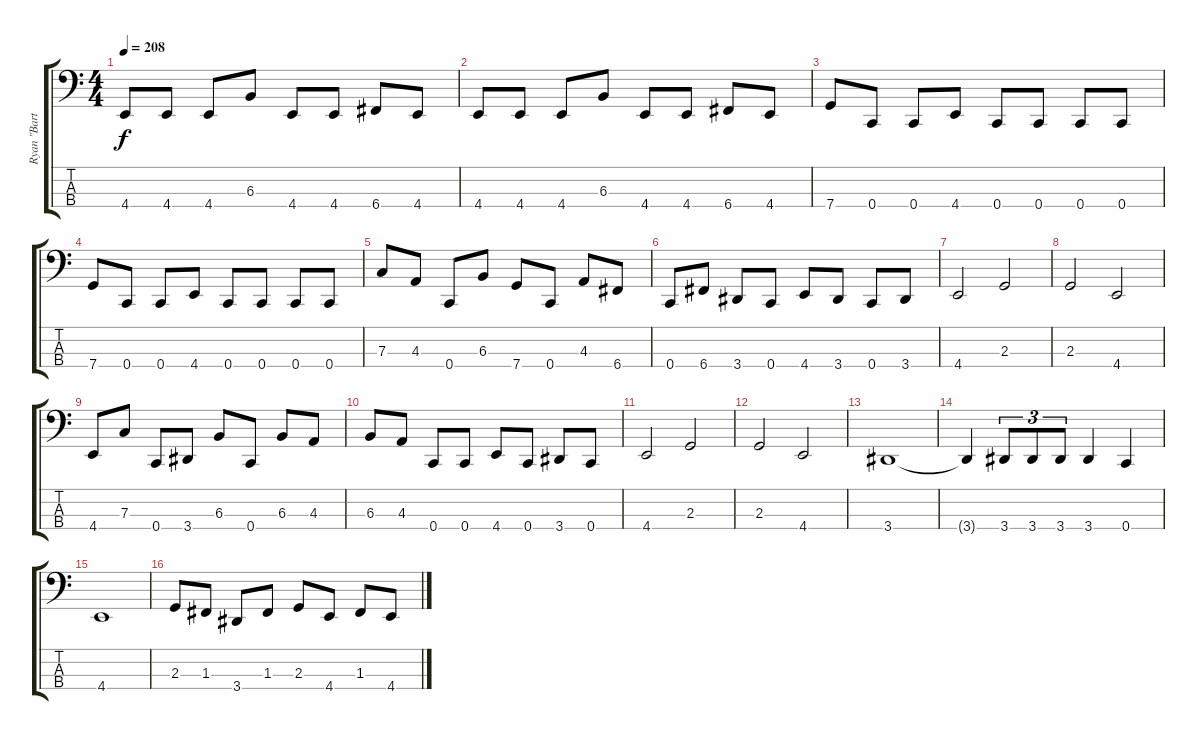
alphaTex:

\track ("Ryan \"Bart\" Williams [Bass (Since 2007)]" "Ryan \"Bart") {instrument electricbassfinger}
\staff {score tabs}
\tuning (Eb2 Bb1 F1 C1) {hide}
\ts (4 4)
\tempo 208
\clef f4
\ks c
4.4.8{dy f} 4.4.8 4.4.8 6.3.8 4.4.8 4.4.8 6.4.8 4.4.8 |
4.4.8 4.4.8 4.4.8 6.3.8 4.4.8 4.4.8 6.4.8 4.4.8 |
7.4.8 0.4.8 0.4.8 4.4.8 0.4.8 0.4.8 0.4.8 0.4.8 |
7.4.8 0.4.8 0.4.8 4.4.8 0.4.8 0.4.8 0.4.8 0.4.8 |
7.3.8 4.3.8 0.4.8 6.3.8 7.4.8 0.4.8 4.3.8 6.4.8 |
0.4.8 6.4.8 3.4.8 0.4.8 4.4.8 3.4.8 0.4.8 3.4.8 |
4.4.2 2.3.2 |
2.3.2 4.4.2 |
4.4.8 7.3.8 0.4.8 3.4.8 6.3.8 0.4.8 6.3.8 4.3.8 |
6.3.8 4.3.8 0.4.8 0.4.8 4.4.8 0.4.8 3.4.8 0.4.8 |
4.4.2 2.3.2 |
2.3.2 4.4.2 |
3.4.1 |
3.4{t}.4 3.4.8{tu (3 2)} 3.4.8{tu (3 2)} 3.4.8{tu (3 2)} 3.4.4 0.4.4 |
4.4.1 |
2.3.8 1.3.8 3.4.8 1.3.8 2.3.8 4.4.8 1.3.8 4.4.8
